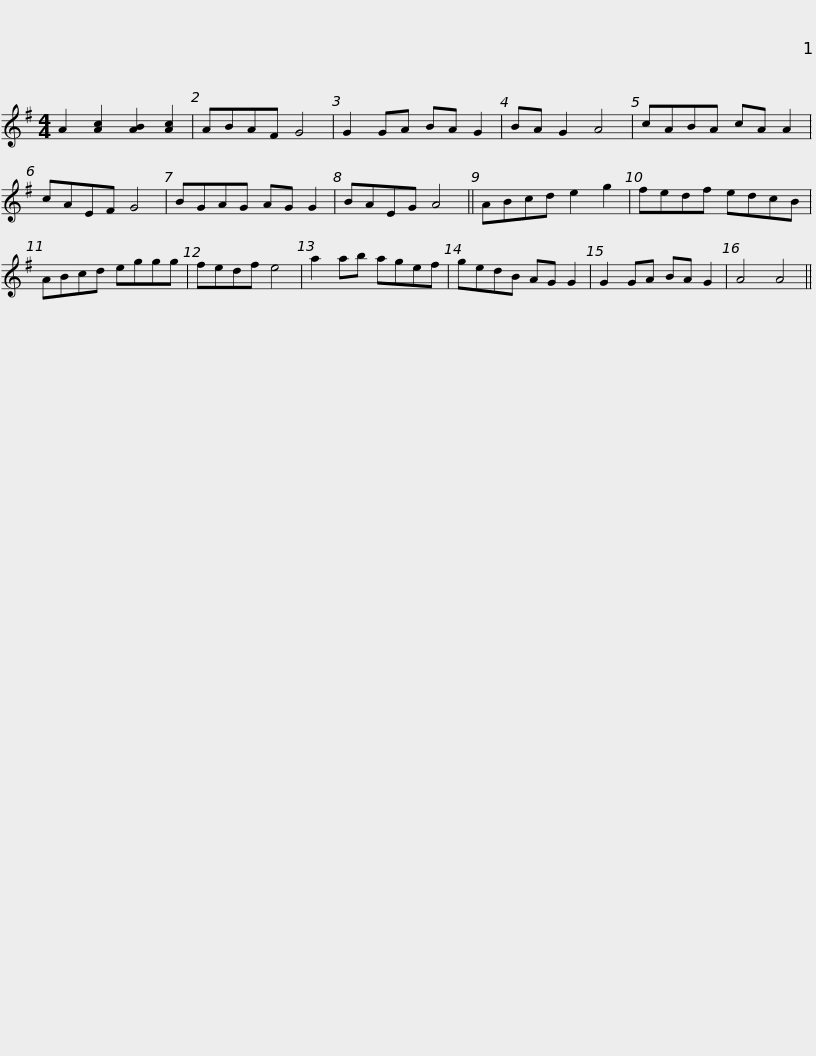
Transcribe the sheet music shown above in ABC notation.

X:1
L:1/8
M:4/4
I:linebreak $
K:G
V:1 treble
V:1
 A2 [Ac]2 [AB]2 [Ac]2 | ABAF G4 | G2 GA BA G2 | BA G2 A4 | cABA cA A2 | %5
 cAEF G4 | BGAG AG G2 |$ BAEG A4 || ABcd e2 g2 | fedf edcB | %10
 ABcd eggg | fedf e4 | a2 ab agef |$ gedB AG G2 | G2 GA BA G2 | %15
 A4 A4 || %16
